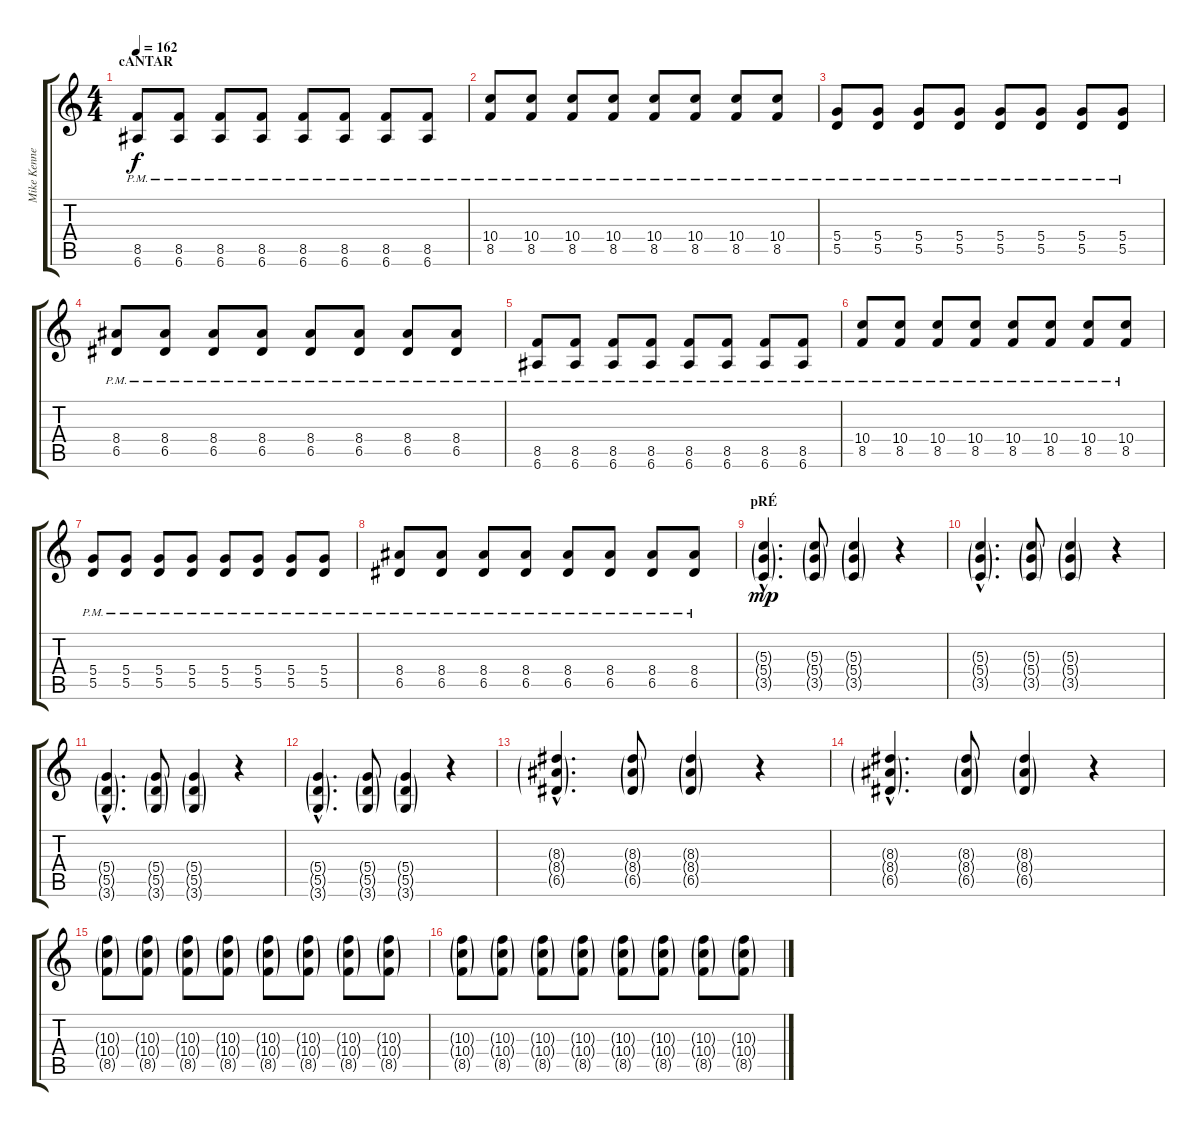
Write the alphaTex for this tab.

\track ("Mike Kennerty" "Mike Kenne") {instrument distortionguitar}
\staff {score tabs}
\tuning (E4 B3 G3 D3 A2 E2) {hide}
\ts (4 4)
\section ("" "cANTAR")
\tempo 162
\clef g2
\ks c
(8.5{pm} 6.6{pm}).8{dy f} (8.5{pm} 6.6{pm}).8 (8.5{pm} 6.6{pm}).8 (8.5{pm} 6.6).8 (8.5{pm} 6.6{pm}).8 (8.5{pm} 6.6{pm}).8 (8.5{pm} 6.6{pm}).8 (8.5{pm} 6.6{pm}).8 |
(10.4{pm} 8.5{pm}).8 (10.4{pm} 8.5{pm}).8 (10.4{pm} 8.5{pm}).8 (10.4{pm} 8.5{pm}).8 (10.4{pm} 8.5{pm}).8 (10.4{pm} 8.5{pm}).8 (10.4{pm} 8.5{pm}).8 (10.4{pm} 8.5{pm}).8 |
(5.4{pm} 5.5{pm}).8 (5.4{pm} 5.5{pm}).8 (5.4{pm} 5.5{pm}).8 (5.4{pm} 5.5{pm}).8 (5.4{pm} 5.5{pm}).8 (5.4{pm} 5.5{pm}).8 (5.4{pm} 5.5{pm}).8 (5.4{pm} 5.5{pm}).8 |
(8.4{pm} 6.5{pm}).8 (8.4{pm} 6.5{pm}).8 (8.4{pm} 6.5{pm}).8 (8.4{pm} 6.5{pm}).8 (8.4{pm} 6.5{pm}).8 (8.4{pm} 6.5{pm}).8 (8.4{pm} 6.5{pm}).8 (8.4{pm} 6.5{pm}).8 |
(8.5{pm} 6.6{pm}).8 (8.5{pm} 6.6{pm}).8 (8.5{pm} 6.6{pm}).8 (8.5{pm} 6.6{pm}).8 (8.5{pm} 6.6{pm}).8 (8.5{pm} 6.6{pm}).8 (8.5{pm} 6.6{pm}).8 (8.5{pm} 6.6{pm}).8 |
(10.4{pm} 8.5{pm}).8 (10.4{pm} 8.5{pm}).8 (10.4{pm} 8.5{pm}).8 (10.4{pm} 8.5{pm}).8 (10.4{pm} 8.5{pm}).8 (10.4{pm} 8.5{pm}).8 (10.4{pm} 8.5{pm}).8 (10.4{pm} 8.5{pm}).8 |
(5.4{pm} 5.5{pm}).8 (5.4{pm} 5.5{pm}).8 (5.4{pm} 5.5{pm}).8 (5.4{pm} 5.5{pm}).8 (5.4{pm} 5.5{pm}).8 (5.4{pm} 5.5{pm}).8 (5.4{pm} 5.5{pm}).8 (5.4{pm} 5.5{pm}).8 |
(8.4{pm} 6.5{pm}).8 (8.4{pm} 6.5{pm}).8 (8.4{pm} 6.5{pm}).8 (8.4{pm} 6.5{pm}).8 (8.4{pm} 6.5{pm}).8 (8.4{pm} 6.5{pm}).8 (8.4{pm} 6.5{pm}).8 (8.4{pm} 6.5{pm}).8 |
\section ("" "pRÉ")
(5.3{g hac} 5.4{g hac} 3.5{g hac}).4{d dy mp} (5.3{g} 5.4{g} 3.5{g}).8 (5.3{g} 5.4{g} 3.5{g}).4 r.4 |
(5.3{g hac} 5.4{g hac} 3.5{g hac}).4{d} (5.3{g} 5.4{g} 3.5{g}).8 (5.3{g} 5.4{g} 3.5{g}).4 r.4 |
(5.4{g hac} 5.5{g hac} 3.6{g hac}).4{d} (5.4{g} 5.5{g} 3.6{g}).8 (5.4{g} 5.5{g} 3.6{g}).4 r.4 |
(5.4{g hac} 5.5{g hac} 3.6{g hac}).4{d} (5.4{g} 5.5{g} 3.6{g}).8 (5.4{g} 5.5{g} 3.6{g}).4 r.4 |
(8.3{g hac} 8.4{g hac} 6.5{g hac}).4{d} (8.3{g} 8.4{g} 6.5{g}).8 (8.3{g} 8.4{g} 6.5{g}).4 r.4 |
(8.3{g hac} 8.4{g hac} 6.5{g hac}).4{d} (8.3{g} 8.4{g} 6.5{g}).8 (8.3{g} 8.4{g} 6.5{g}).4 r.4 |
(10.3{g} 10.4{g} 8.5{g}).8 (10.3{g} 10.4{g} 8.5{g}).8 (10.3{g} 10.4{g} 8.5{g}).8 (10.3{g} 10.4{g} 8.5{g}).8 (10.3{g} 10.4{g} 8.5{g}).8 (10.3{g} 10.4{g} 8.5{g}).8 (10.3{g} 10.4{g} 8.5{g}).8 (10.3{g} 10.4{g} 8.5{g}).8 |
(10.3{g} 10.4{g} 8.5{g}).8 (10.3{g} 10.4{g} 8.5{g}).8 (10.3{g} 10.4{g} 8.5{g}).8 (10.3{g} 10.4{g} 8.5{g}).8 (10.3{g} 10.4{g} 8.5{g}).8 (10.3{g} 10.4{g} 8.5{g}).8 (10.3{g} 10.4{g} 8.5{g}).8 (10.3{g} 10.4{g} 8.5{g}).8
